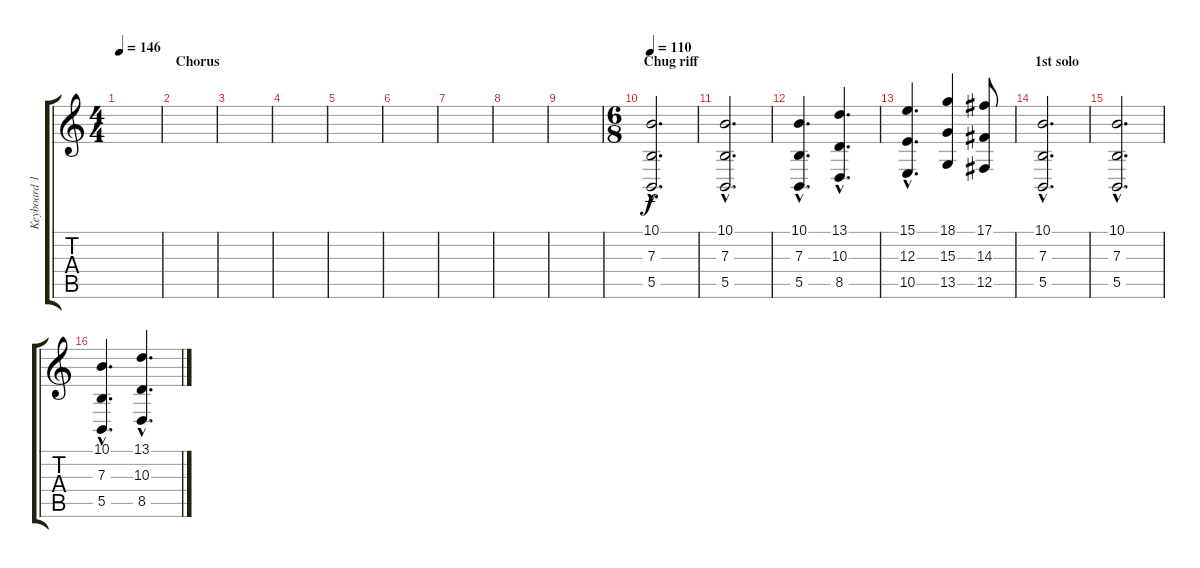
\track ("Keyboard 1" "Keyboard 1") {instrument stringensemble1}
\staff {score tabs}
\tuning (Db4 Ab3 E3 B2 Gb2 B1) {hide}
\ts (4 4)
\tempo 146
\clef g2
\ks c
|
\section ("" "Chorus")
|
|
|
|
|
|
|
|
\ts (6 8)
\section ("" "Chug riff")
\tempo 110
(10.1{hac} 7.3{hac} 5.5{hac}).2{d} |
(10.1{hac} 7.3{hac} 5.5{hac}).2{d} |
(10.1{hac} 7.3{hac} 5.5{hac}).4{d} (13.1{hac} 10.3{hac} 8.5{hac}).4{d} |
(15.1{hac} 12.3{hac} 10.5{hac}).4{d} (18.1 15.3 13.5).4 (17.1 14.3 12.5).8 |
\section ("" "1st solo")
(10.1{hac} 7.3{hac} 5.5{hac}).2{d} |
(10.1{hac} 7.3{hac} 5.5{hac}).2{d} |
(10.1{hac} 7.3{hac} 5.5{hac}).4{d} (13.1{hac} 10.3{hac} 8.5{hac}).4{d}
